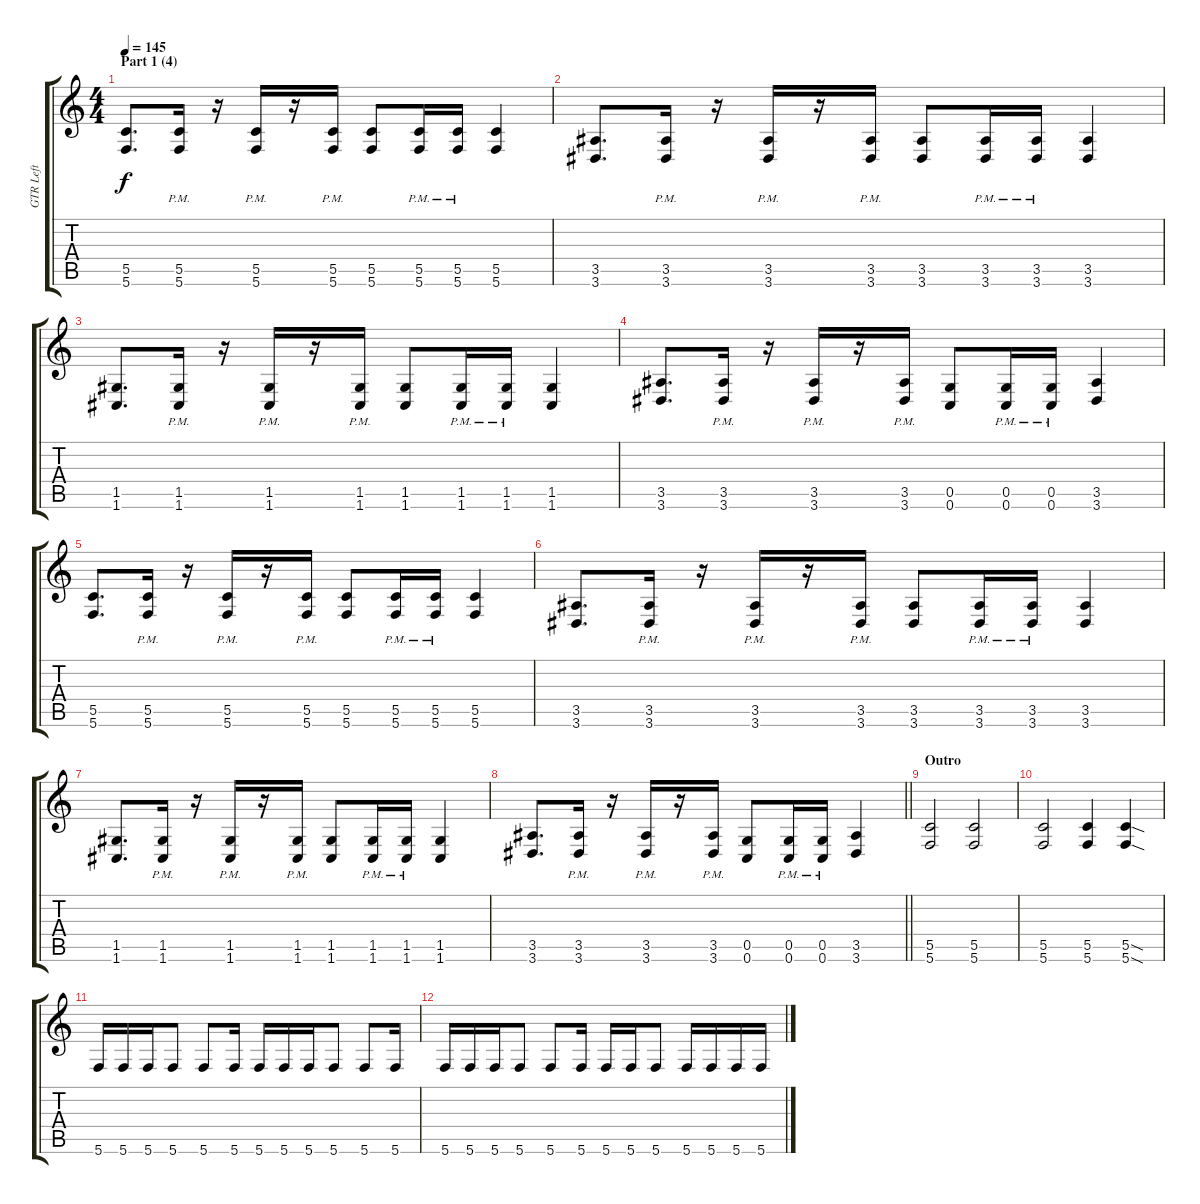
\track ("GTR Left" "GTR Left") {instrument distortionguitar}
\staff {score tabs}
\tuning (D4 A3 F3 C3 G2 C2) {hide}
\ts (4 4)
\section ("" "Part 1 (4)")
\tempo 145
\clef g2
\ks c
(5.5 5.6).8{d dy f} (5.5{pm} 5.6{pm}).16 r.16 (5.5{pm} 5.6{pm}).16 r.16 (5.5{pm} 5.6{pm}).16 (5.5 5.6).8 (5.5{pm} 5.6{pm}).16 (5.5{pm} 5.6{pm}).16 (5.5 5.6).4 |
(3.5 3.6).8{d} (3.5{pm} 3.6{pm}).16 r.16 (3.5{pm} 3.6{pm}).16 r.16 (3.5{pm} 3.6{pm}).16 (3.5 3.6).8 (3.5{pm} 3.6{pm}).16 (3.5{pm} 3.6{pm}).16 (3.5 3.6).4 |
(1.5 1.6).8{d} (1.5{pm} 1.6{pm}).16 r.16 (1.5{pm} 1.6{pm}).16 r.16 (1.5{pm} 1.6{pm}).16 (1.5 1.6).8 (1.5{pm} 1.6{pm}).16 (1.5{pm} 1.6{pm}).16 (1.5 1.6).4 |
(3.5 3.6).8{d} (3.5{pm} 3.6{pm}).16 r.16 (3.5{pm} 3.6{pm}).16 r.16 (3.5{pm} 3.6{pm}).16 (0.5 0.6).8 (0.5{pm} 0.6{pm}).16 (0.5{pm} 0.6{pm}).16 (3.5 3.6).4 |
(5.5 5.6).8{d} (5.5{pm} 5.6{pm}).16 r.16 (5.5{pm} 5.6{pm}).16 r.16 (5.5{pm} 5.6{pm}).16 (5.5 5.6).8 (5.5{pm} 5.6{pm}).16 (5.5{pm} 5.6{pm}).16 (5.5 5.6).4 |
(3.5 3.6).8{d} (3.5{pm} 3.6{pm}).16 r.16 (3.5{pm} 3.6{pm}).16 r.16 (3.5{pm} 3.6{pm}).16 (3.5 3.6).8 (3.5{pm} 3.6{pm}).16 (3.5{pm} 3.6{pm}).16 (3.5 3.6).4 |
(1.5 1.6).8{d} (1.5{pm} 1.6{pm}).16 r.16 (1.5{pm} 1.6{pm}).16 r.16 (1.5{pm} 1.6{pm}).16 (1.5 1.6).8 (1.5{pm} 1.6{pm}).16 (1.5{pm} 1.6{pm}).16 (1.5 1.6).4 |
\barLineRight lightlight
(3.5 3.6).8{d} (3.5{pm} 3.6{pm}).16 r.16 (3.5{pm} 3.6{pm}).16 r.16 (3.5{pm} 3.6{pm}).16 (0.5 0.6).8 (0.5{pm} 0.6{pm}).16 (0.5{pm} 0.6{pm}).16 (3.5 3.6).4 |
\section ("" "Outro")
(5.5 5.6).2 (5.5 5.6).2 |
(5.5 5.6).2 (5.5 5.6).4 (5.5{sod} 5.6{sod}).4 |
5.6.16 5.6.16 5.6.16 5.6.8 5.6.8 5.6.16 5.6.16 5.6.16 5.6.16 5.6.8 5.6.8 5.6.16 |
5.6.16 5.6.16 5.6.16 5.6.8 5.6.8 5.6.16 5.6.16 5.6.16 5.6.8 5.6.16 5.6.16 5.6.16 5.6.16
